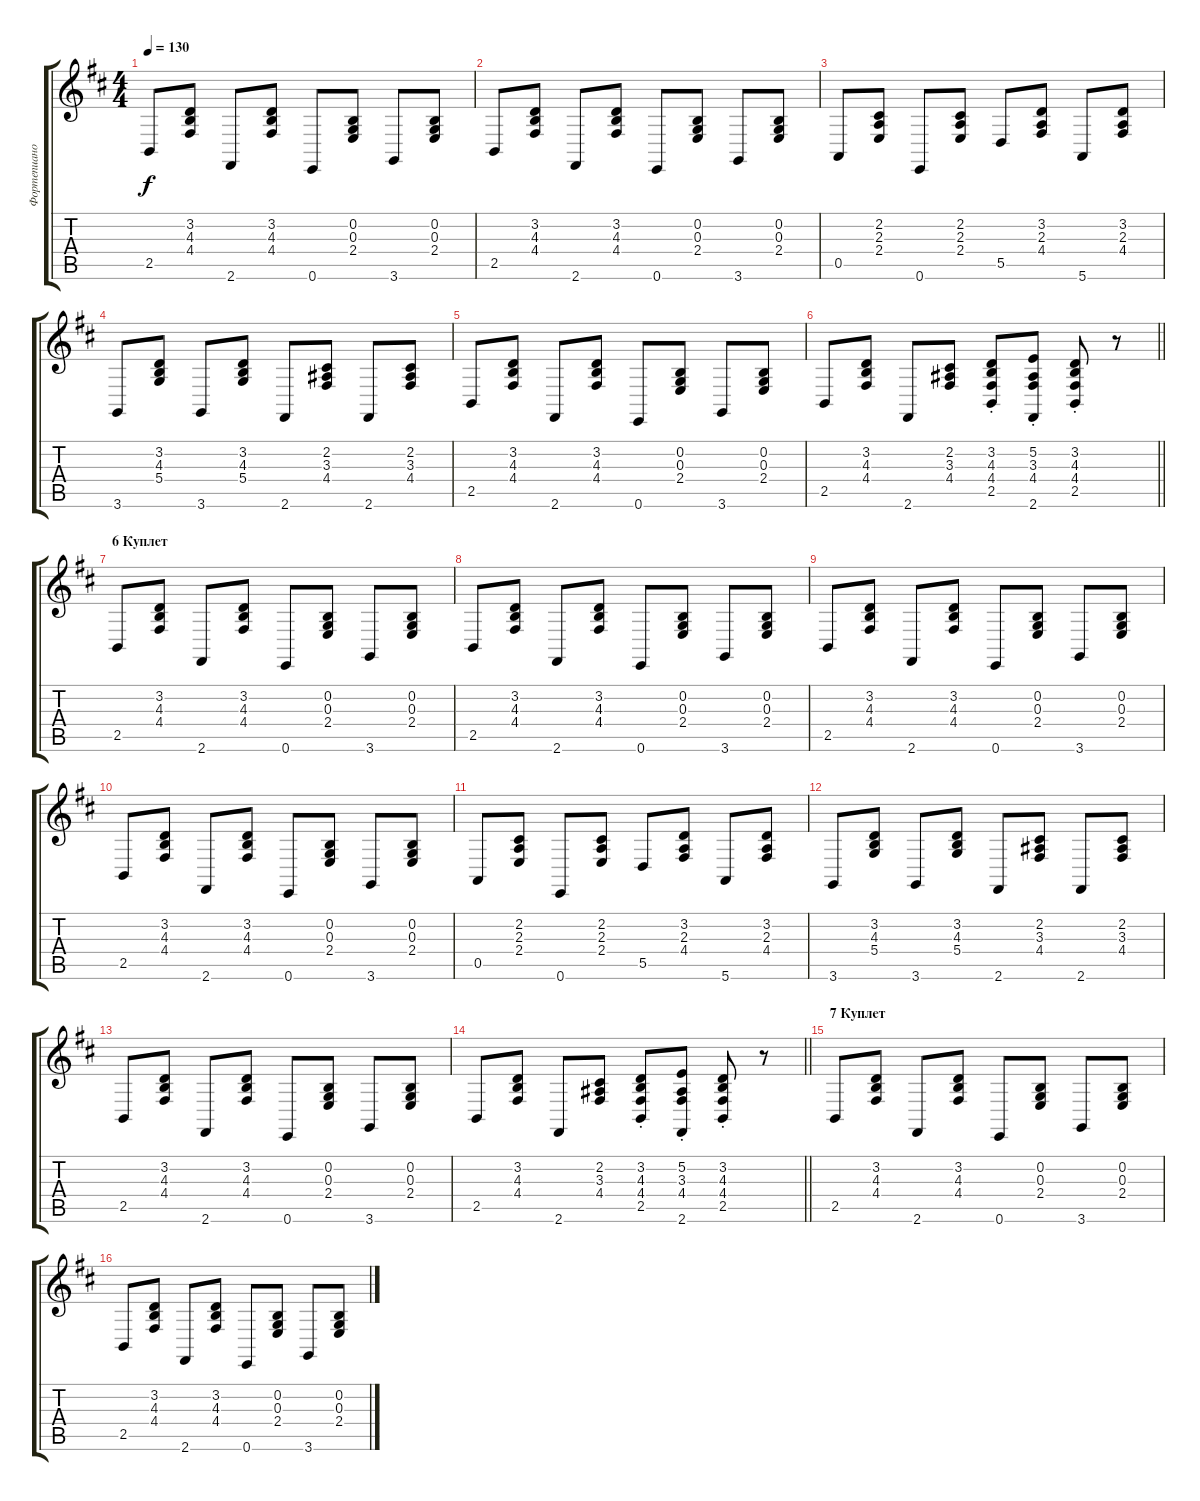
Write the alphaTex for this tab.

\track ("Фортепиано" "Фортепиано") {instrument electricgrandpiano}
\staff {score tabs}
\tuning (E4 B3 G3 D3 A2 E2) {hide}
\ts (4 4)
\tempo 130
\clef g2
\ks bminor
2.5.8{dy f} (3.2 4.3 4.4).8 2.6.8 (3.2 4.3 4.4).8 0.6.8 (0.2 0.3 2.4).8 3.6.8 (0.2 0.3 2.4).8 |
2.5.8 (3.2 4.3 4.4).8 2.6.8 (3.2 4.3 4.4).8 0.6.8 (0.2 0.3 2.4).8 3.6.8 (0.2 0.3 2.4).8 |
0.5.8 (2.2 2.3 2.4).8 0.6.8 (2.2 2.3 2.4).8 5.5.8 (3.2 2.3 4.4).8 5.6.8 (3.2 2.3 4.4).8 |
3.6.8 (3.2 4.3 5.4).8 3.6.8 (3.2 4.3 5.4).8 2.6.8 (2.2 3.3 4.4).8 2.6.8 (2.2 3.3 4.4).8 |
2.5.8 (3.2 4.3 4.4).8 2.6.8 (3.2 4.3 4.4).8 0.6.8 (0.2 0.3 2.4).8 3.6.8 (0.2 0.3 2.4).8 |
\barLineRight lightlight
2.5.8 (3.2 4.3 4.4).8 2.6.8 (2.2 3.3 4.4).8 (3.2{st} 4.3{st} 4.4{st} 2.5{st}).8 (5.2{st} 3.3{st} 4.4{st} 2.6{st}).8 (3.2{st} 4.3{st} 4.4{st} 2.5{st}).8 r.8 |
\section ("" "6 Куплет")
2.5.8 (3.2 4.3 4.4).8 2.6.8 (3.2 4.3 4.4).8 0.6.8 (0.2 0.3 2.4).8 3.6.8 (0.2 0.3 2.4).8 |
2.5.8 (3.2 4.3 4.4).8 2.6.8 (3.2 4.3 4.4).8 0.6.8 (0.2 0.3 2.4).8 3.6.8 (0.2 0.3 2.4).8 |
2.5.8 (3.2 4.3 4.4).8 2.6.8 (3.2 4.3 4.4).8 0.6.8 (0.2 0.3 2.4).8 3.6.8 (0.2 0.3 2.4).8 |
2.5.8 (3.2 4.3 4.4).8 2.6.8 (3.2 4.3 4.4).8 0.6.8 (0.2 0.3 2.4).8 3.6.8 (0.2 0.3 2.4).8 |
0.5.8 (2.2 2.3 2.4).8 0.6.8 (2.2 2.3 2.4).8 5.5.8 (3.2 2.3 4.4).8 5.6.8 (3.2 2.3 4.4).8 |
3.6.8 (3.2 4.3 5.4).8 3.6.8 (3.2 4.3 5.4).8 2.6.8 (2.2 3.3 4.4).8 2.6.8 (2.2 3.3 4.4).8 |
2.5.8 (3.2 4.3 4.4).8 2.6.8 (3.2 4.3 4.4).8 0.6.8 (0.2 0.3 2.4).8 3.6.8 (0.2 0.3 2.4).8 |
\barLineRight lightlight
2.5.8 (3.2 4.3 4.4).8 2.6.8 (2.2 3.3 4.4).8 (3.2{st} 4.3{st} 4.4{st} 2.5{st}).8 (5.2{st} 3.3{st} 4.4{st} 2.6{st}).8 (3.2{st} 4.3{st} 4.4{st} 2.5{st}).8 r.8 |
\section ("" "7 Куплет")
2.5.8 (3.2 4.3 4.4).8 2.6.8 (3.2 4.3 4.4).8 0.6.8 (0.2 0.3 2.4).8 3.6.8 (0.2 0.3 2.4).8 |
2.5.8 (3.2 4.3 4.4).8 2.6.8 (3.2 4.3 4.4).8 0.6.8 (0.2 0.3 2.4).8 3.6.8 (0.2 0.3 2.4).8
